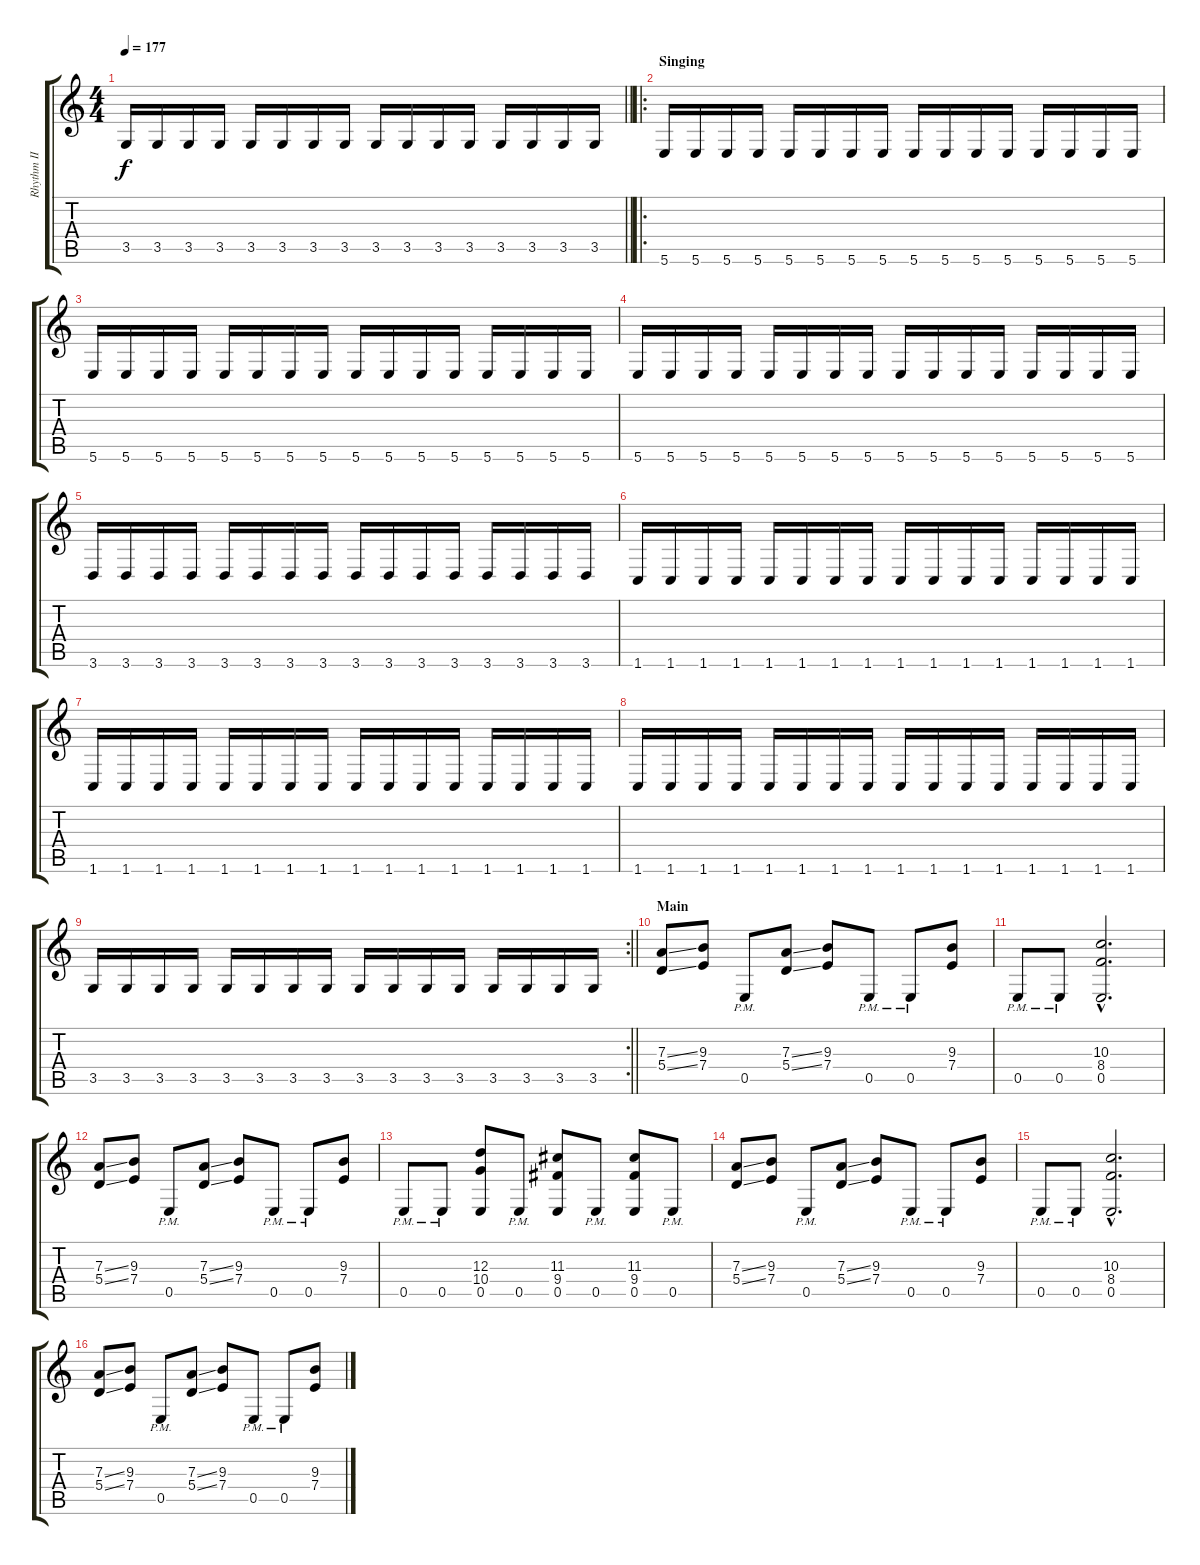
\track ("Rhythm II" "Rhythm II") {instrument distortionguitar}
\staff {score tabs}
\tuning (B3 Gb3 D3 A2 E2 B1) {hide}
\ts (4 4)
\tempo 177
\clef g2
\barLineRight lightlight
\ks c
3.5.16{dy f} 3.5.16 3.5.16 3.5.16 3.5.16 3.5.16 3.5.16 3.5.16 3.5.16 3.5.16 3.5.16 3.5.16 3.5.16 3.5.16 3.5.16 3.5.16 |
\ro
\section ("" "Singing")
5.6.16 5.6.16 5.6.16 5.6.16 5.6.16 5.6.16 5.6.16 5.6.16 5.6.16 5.6.16 5.6.16 5.6.16 5.6.16 5.6.16 5.6.16 5.6.16 |
5.6.16 5.6.16 5.6.16 5.6.16 5.6.16 5.6.16 5.6.16 5.6.16 5.6.16 5.6.16 5.6.16 5.6.16 5.6.16 5.6.16 5.6.16 5.6.16 |
5.6.16 5.6.16 5.6.16 5.6.16 5.6.16 5.6.16 5.6.16 5.6.16 5.6.16 5.6.16 5.6.16 5.6.16 5.6.16 5.6.16 5.6.16 5.6.16 |
3.6.16 3.6.16 3.6.16 3.6.16 3.6.16 3.6.16 3.6.16 3.6.16 3.6.16 3.6.16 3.6.16 3.6.16 3.6.16 3.6.16 3.6.16 3.6.16 |
1.6.16 1.6.16 1.6.16 1.6.16 1.6.16 1.6.16 1.6.16 1.6.16 1.6.16 1.6.16 1.6.16 1.6.16 1.6.16 1.6.16 1.6.16 1.6.16 |
1.6.16 1.6.16 1.6.16 1.6.16 1.6.16 1.6.16 1.6.16 1.6.16 1.6.16 1.6.16 1.6.16 1.6.16 1.6.16 1.6.16 1.6.16 1.6.16 |
1.6.16 1.6.16 1.6.16 1.6.16 1.6.16 1.6.16 1.6.16 1.6.16 1.6.16 1.6.16 1.6.16 1.6.16 1.6.16 1.6.16 1.6.16 1.6.16 |
\rc 2
\barLineRight lightlight
3.5.16 3.5.16 3.5.16 3.5.16 3.5.16 3.5.16 3.5.16 3.5.16 3.5.16 3.5.16 3.5.16 3.5.16 3.5.16 3.5.16 3.5.16 3.5.16 |
\section ("" "Main")
(7.3{ss} 5.4{ss}).8 (9.3 7.4).8 0.5{pm}.8 (7.3{ss} 5.4{ss}).8 (9.3 7.4).8 0.5{pm}.8 0.5{pm}.8 (9.3 7.4).8 |
0.5{pm}.8 0.5{pm}.8 (10.3{hac} 8.4{hac} 0.5{hac}).2{d} |
(7.3{ss} 5.4{ss}).8 (9.3 7.4).8 0.5{pm}.8 (7.3{ss} 5.4{ss}).8 (9.3 7.4).8 0.5{pm}.8 0.5{pm}.8 (9.3 7.4).8 |
0.5{pm}.8 0.5{pm}.8 (12.3 10.4 0.5).8 0.5{pm}.8 (11.3 9.4 0.5).8 0.5{pm}.8 (11.3 9.4 0.5).8 0.5{pm}.8 |
(7.3{ss} 5.4{ss}).8 (9.3 7.4).8 0.5{pm}.8 (7.3{ss} 5.4{ss}).8 (9.3 7.4).8 0.5{pm}.8 0.5{pm}.8 (9.3 7.4).8 |
0.5{pm}.8 0.5{pm}.8 (10.3{hac} 8.4{hac} 0.5{hac}).2{d} |
(7.3{ss} 5.4{ss}).8 (9.3 7.4).8 0.5{pm}.8 (7.3{ss} 5.4{ss}).8 (9.3 7.4).8 0.5{pm}.8 0.5{pm}.8 (9.3 7.4).8
